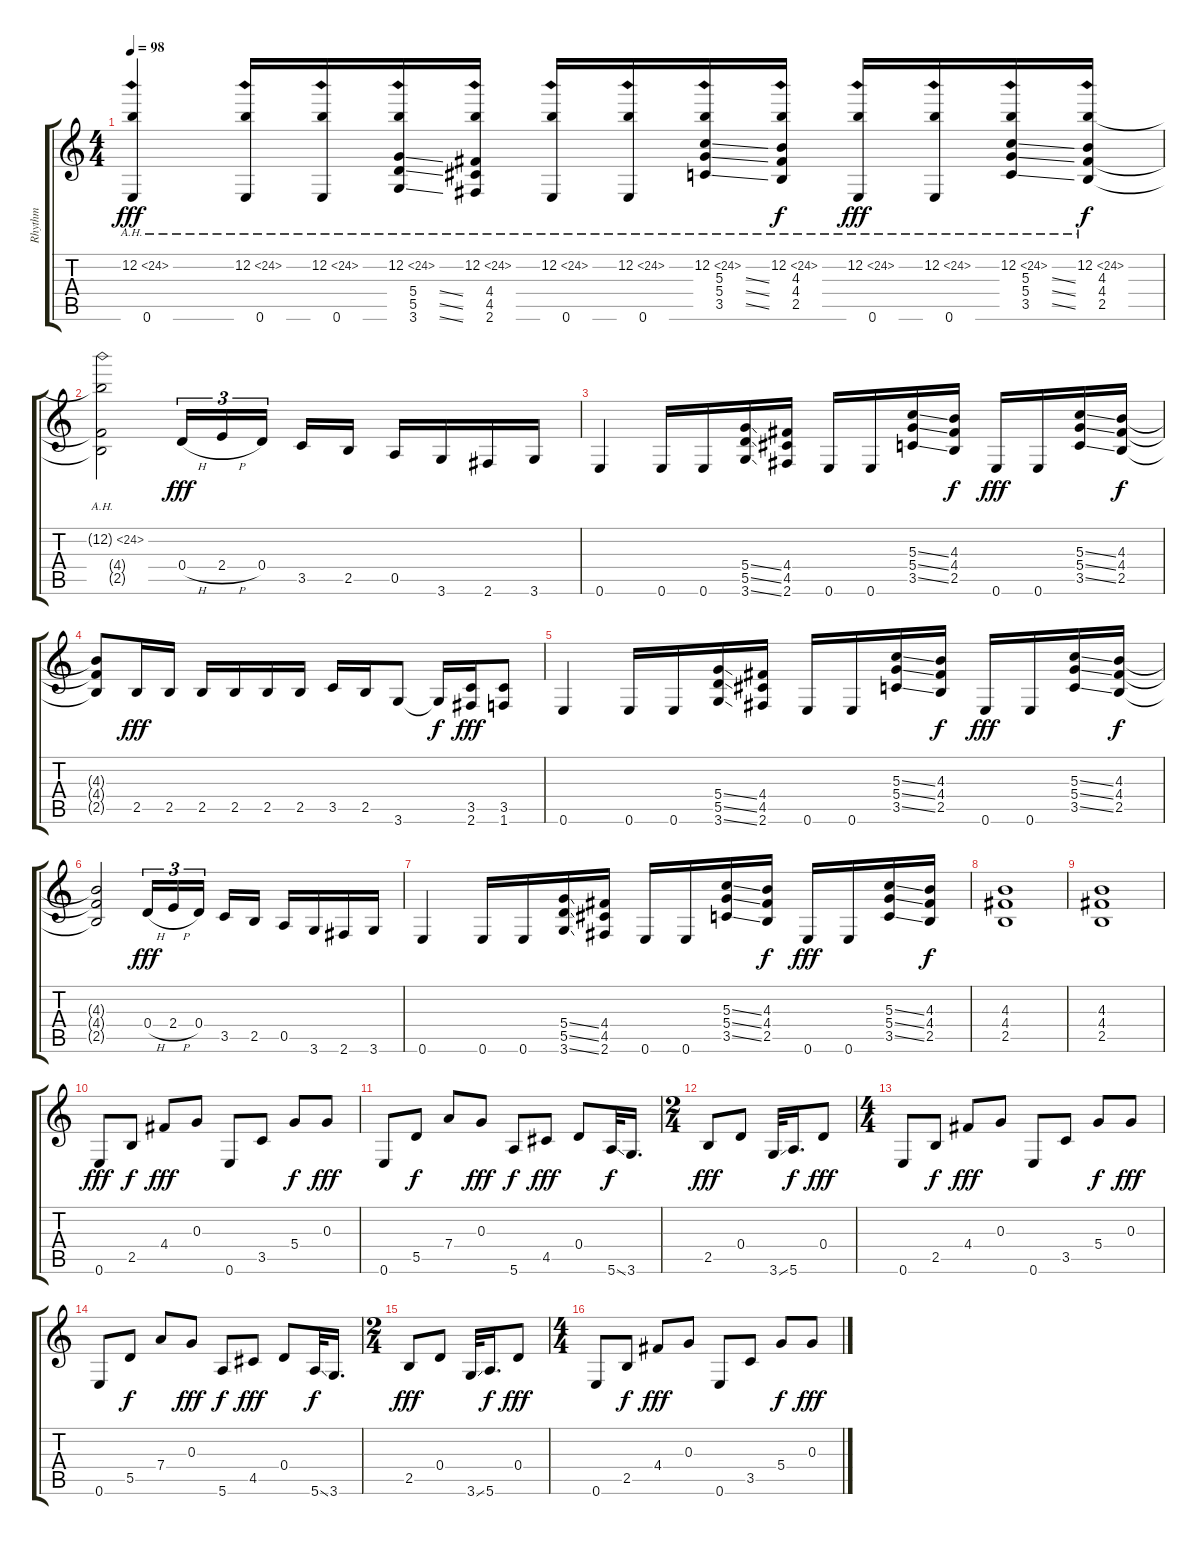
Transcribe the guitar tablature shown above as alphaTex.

\track ("Rhythm" "Rhythm") {instrument electricguitarclean}
\staff {score tabs}
\tuning (E4 B3 G3 D3 A2 E2) {hide}
\ts (4 4)
\tempo 98
\clef g2
\ks c
(12.2{ah 12} 0.6).4{dy fff} (12.2{ah 12} 0.6).16 (12.2{ah 12} 0.6).16 (12.2{ah 12} 5.4{ss} 5.5{ss} 3.6{ss}).16 (12.2{ah 12} 4.4 4.5 2.6).16 (12.2{ah 12} 0.6).16 (12.2{ah 12} 0.6).16 (12.2{ah 12} 5.3{ss} 5.4{ss} 3.5{ss}).16 (12.2{ah 12} 4.3 4.4 2.5).16{dy f} (12.2{ah 12} 0.6).16{dy fff} (12.2{ah 12} 0.6).16 (12.2{ah 12} 5.3{ss} 5.4{ss} 3.5{ss}).16 (12.2{ah 12} 4.3 4.4 2.5).16{dy f} |
(12.2{ah 12 t} 4.4{t} 2.5{t}).2 0.4{h}.16{tu (3 2) dy fff} 2.4{h}.16{tu (3 2)} 0.4.16{tu (3 2)} 3.5.16 2.5.16 0.5.16 3.6.16 2.6.16 3.6.16 |
0.6.4 0.6.16 0.6.16 (5.4{ss} 5.5{ss} 3.6{ss}).16 (4.4 4.5 2.6).16 0.6.16 0.6.16 (5.3{ss} 5.4{ss} 3.5{ss}).16 (4.3 4.4 2.5).16{dy f} 0.6.16{dy fff} 0.6.16 (5.3{ss} 5.4{ss} 3.5{ss}).16 (4.3 4.4 2.5).16{dy f} |
(4.3{t} 4.4{t} 2.5{t}).8 2.5.16{dy fff} 2.5.16 2.5.16 2.5.16 2.5.16 2.5.16 3.5.16 2.5.16 3.6.8 3.6{t}.16{dy f} (3.5 2.6).16{dy fff} (3.5 1.6).8 |
0.6.4 0.6.16 0.6.16 (5.4{ss} 5.5{ss} 3.6{ss}).16 (4.4 4.5 2.6).16 0.6.16 0.6.16 (5.3{ss} 5.4{ss} 3.5{ss}).16 (4.3 4.4 2.5).16{dy f} 0.6.16{dy fff} 0.6.16 (5.3{ss} 5.4{ss} 3.5{ss}).16 (4.3 4.4 2.5).16{dy f} |
(4.3{t} 4.4{t} 2.5{t}).2 0.4{h}.16{tu (3 2) dy fff} 2.4{h}.16{tu (3 2)} 0.4.16{tu (3 2)} 3.5.16 2.5.16 0.5.16 3.6.16 2.6.16 3.6.16 |
0.6.4 0.6.16 0.6.16 (5.4{ss} 5.5{ss} 3.6{ss}).16 (4.4 4.5 2.6).16 0.6.16 0.6.16 (5.3{ss} 5.4{ss} 3.5{ss}).16 (4.3 4.4 2.5).16{dy f} 0.6.16{dy fff} 0.6.16 (5.3{ss} 5.4{ss} 3.5{ss}).16 (4.3 4.4 2.5).16{dy f} |
(4.3 4.4 2.5).1 |
(4.3 4.4 2.5).1 |
0.6.8{dy fff} 2.5.8{dy f} 4.4.8{dy fff} 0.3.8 0.6.8 3.5.8 5.4.8{dy f} 0.3.8{dy fff} |
0.6.8 5.5.8{dy f} 7.4.8 0.3.8{dy fff} 5.6.8{dy f} 4.5.8{dy fff} 0.4.8 5.6{ss}.32{dy f} 3.6.16{d} |
\ts (2 4)
2.5.8{dy fff} 0.4.8 3.6{ss}.32 5.6.16{d dy f} 0.4.8{dy fff} |
\ts (4 4)
0.6.8 2.5.8{dy f} 4.4.8{dy fff} 0.3.8 0.6.8 3.5.8 5.4.8{dy f} 0.3.8{dy fff} |
0.6.8 5.5.8{dy f} 7.4.8 0.3.8{dy fff} 5.6.8{dy f} 4.5.8{dy fff} 0.4.8 5.6{ss}.32{dy f} 3.6.16{d} |
\ts (2 4)
2.5.8{dy fff} 0.4.8 3.6{ss}.32 5.6.16{d dy f} 0.4.8{dy fff} |
\ts (4 4)
0.6.8 2.5.8{dy f} 4.4.8{dy fff} 0.3.8 0.6.8 3.5.8 5.4.8{dy f} 0.3.8{dy fff}
